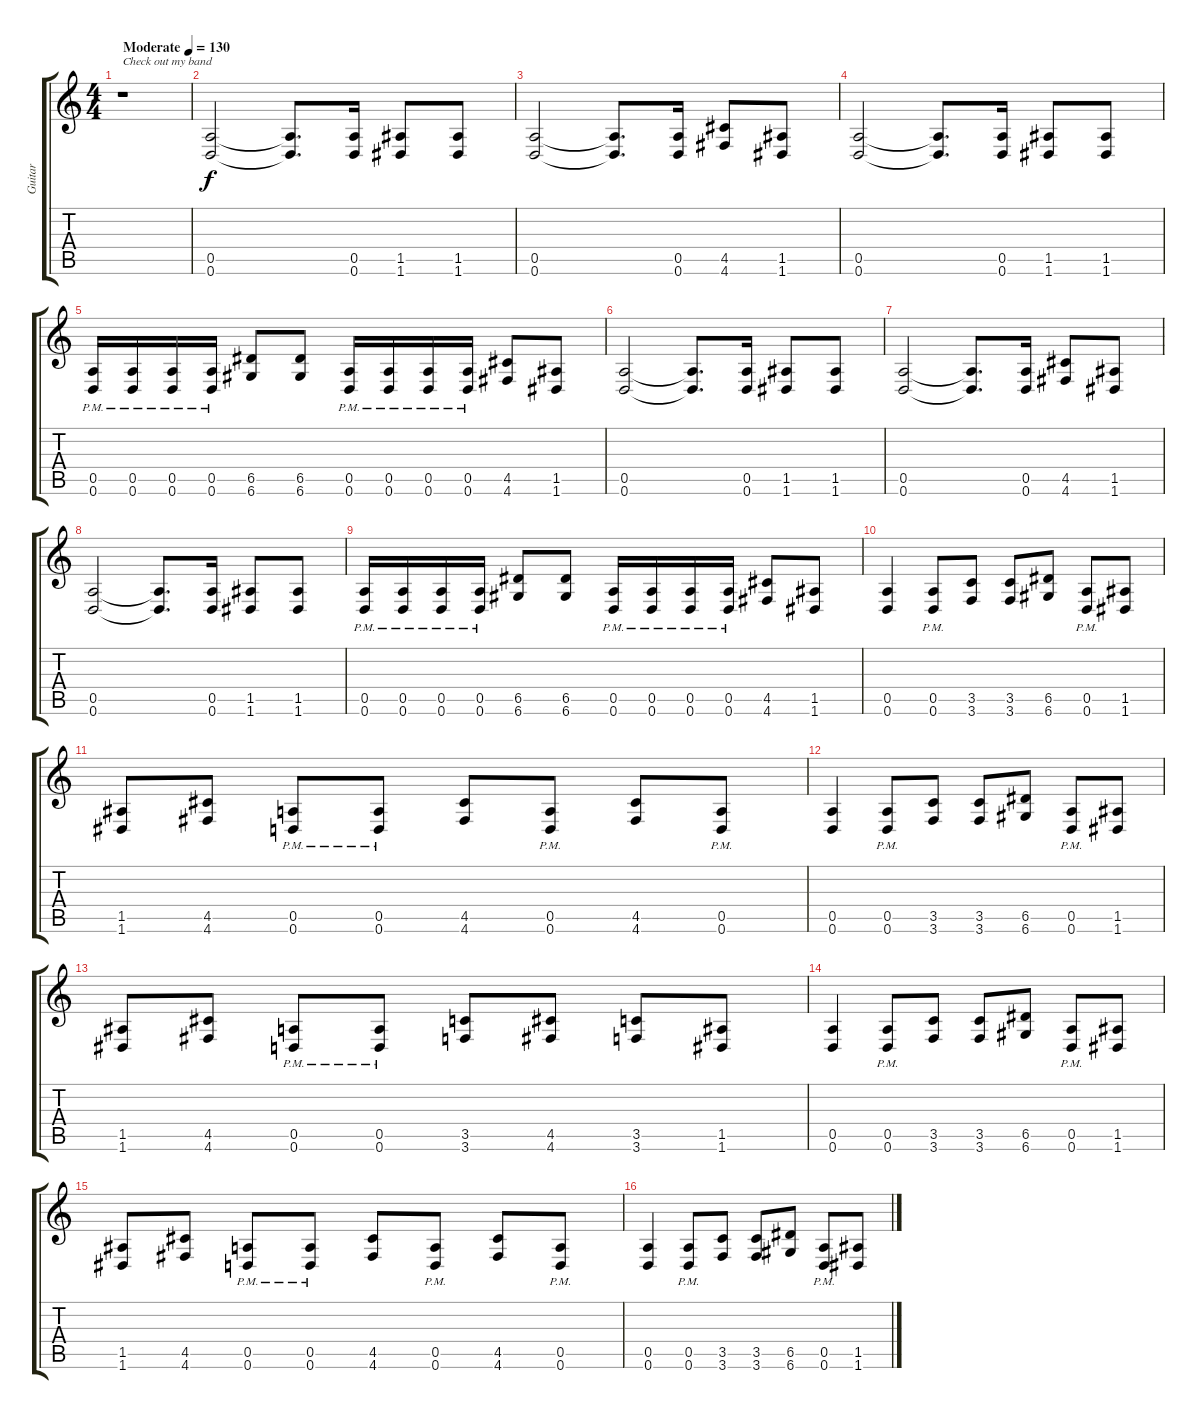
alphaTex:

\track ("Guitar" "Guitar") {instrument distortionguitar}
\staff {score tabs}
\tuning (E4 B3 G3 D3 A2 D2) {hide}
\ts (4 4)
\tempo (130 "Moderate")
\clef g2
\ks c
r.1{txt "Check out my band" dy f instrument distortionguitar} |
(0.5 0.6).2 (0.5{t} 0.6{t}).8{d} (0.5 0.6).16 (1.5 1.6).8 (1.5 1.6).8 |
(0.5 0.6).2 (0.5{t} 0.6{t}).8{d} (0.5 0.6).16 (4.5 4.6).8 (1.5 1.6).8 |
(0.5 0.6).2 (0.5{t} 0.6{t}).8{d} (0.5 0.6).16 (1.5 1.6).8 (1.5 1.6).8 |
(0.5{pm} 0.6{pm}).16 (0.5{pm} 0.6{pm}).16 (0.5{pm} 0.6{pm}).16 (0.5{pm} 0.6{pm}).16 (6.5 6.6).8 (6.5 6.6).8 (0.5{pm} 0.6{pm}).16 (0.5{pm} 0.6{pm}).16 (0.5{pm} 0.6{pm}).16 (0.5{pm} 0.6{pm}).16 (4.5 4.6).8 (1.5 1.6).8 |
(0.5 0.6).2 (0.5{t} 0.6{t}).8{d} (0.5 0.6).16 (1.5 1.6).8 (1.5 1.6).8 |
(0.5 0.6).2 (0.5{t} 0.6{t}).8{d} (0.5 0.6).16 (4.5 4.6).8 (1.5 1.6).8 |
(0.5 0.6).2 (0.5{t} 0.6{t}).8{d} (0.5 0.6).16 (1.5 1.6).8 (1.5 1.6).8 |
(0.5{pm} 0.6{pm}).16 (0.5{pm} 0.6{pm}).16 (0.5{pm} 0.6{pm}).16 (0.5{pm} 0.6{pm}).16 (6.5 6.6).8 (6.5 6.6).8 (0.5{pm} 0.6{pm}).16 (0.5{pm} 0.6{pm}).16 (0.5{pm} 0.6{pm}).16 (0.5{pm} 0.6{pm}).16 (4.5 4.6).8 (1.5 1.6).8 |
(0.5 0.6).4 (0.5{pm} 0.6{pm}).8 (3.5 3.6).8 (3.5 3.6).8 (6.5 6.6).8 (0.5{pm} 0.6{pm}).8 (1.5 1.6).8 |
(1.5 1.6).8 (4.5 4.6).8 (0.5{pm} 0.6{pm}).8 (0.5{pm} 0.6{pm}).8 (4.5 4.6).8 (0.5{pm} 0.6{pm}).8 (4.5 4.6).8 (0.5{pm} 0.6{pm}).8 |
(0.5 0.6).4 (0.5{pm} 0.6{pm}).8 (3.5 3.6).8 (3.5 3.6).8 (6.5 6.6).8 (0.5{pm} 0.6{pm}).8 (1.5 1.6).8 |
(1.5 1.6).8 (4.5 4.6).8 (0.5{pm} 0.6{pm}).8 (0.5{pm} 0.6{pm}).8 (3.5 3.6).8 (4.5 4.6).8 (3.5 3.6).8 (1.5 1.6).8 |
(0.5 0.6).4 (0.5{pm} 0.6{pm}).8 (3.5 3.6).8 (3.5 3.6).8 (6.5 6.6).8 (0.5{pm} 0.6{pm}).8 (1.5 1.6).8 |
(1.5 1.6).8 (4.5 4.6).8 (0.5{pm} 0.6{pm}).8 (0.5{pm} 0.6{pm}).8 (4.5 4.6).8 (0.5{pm} 0.6{pm}).8 (4.5 4.6).8 (0.5{pm} 0.6{pm}).8 |
(0.5 0.6).4 (0.5{pm} 0.6{pm}).8 (3.5 3.6).8 (3.5 3.6).8 (6.5 6.6).8 (0.5{pm} 0.6{pm}).8 (1.5 1.6).8
